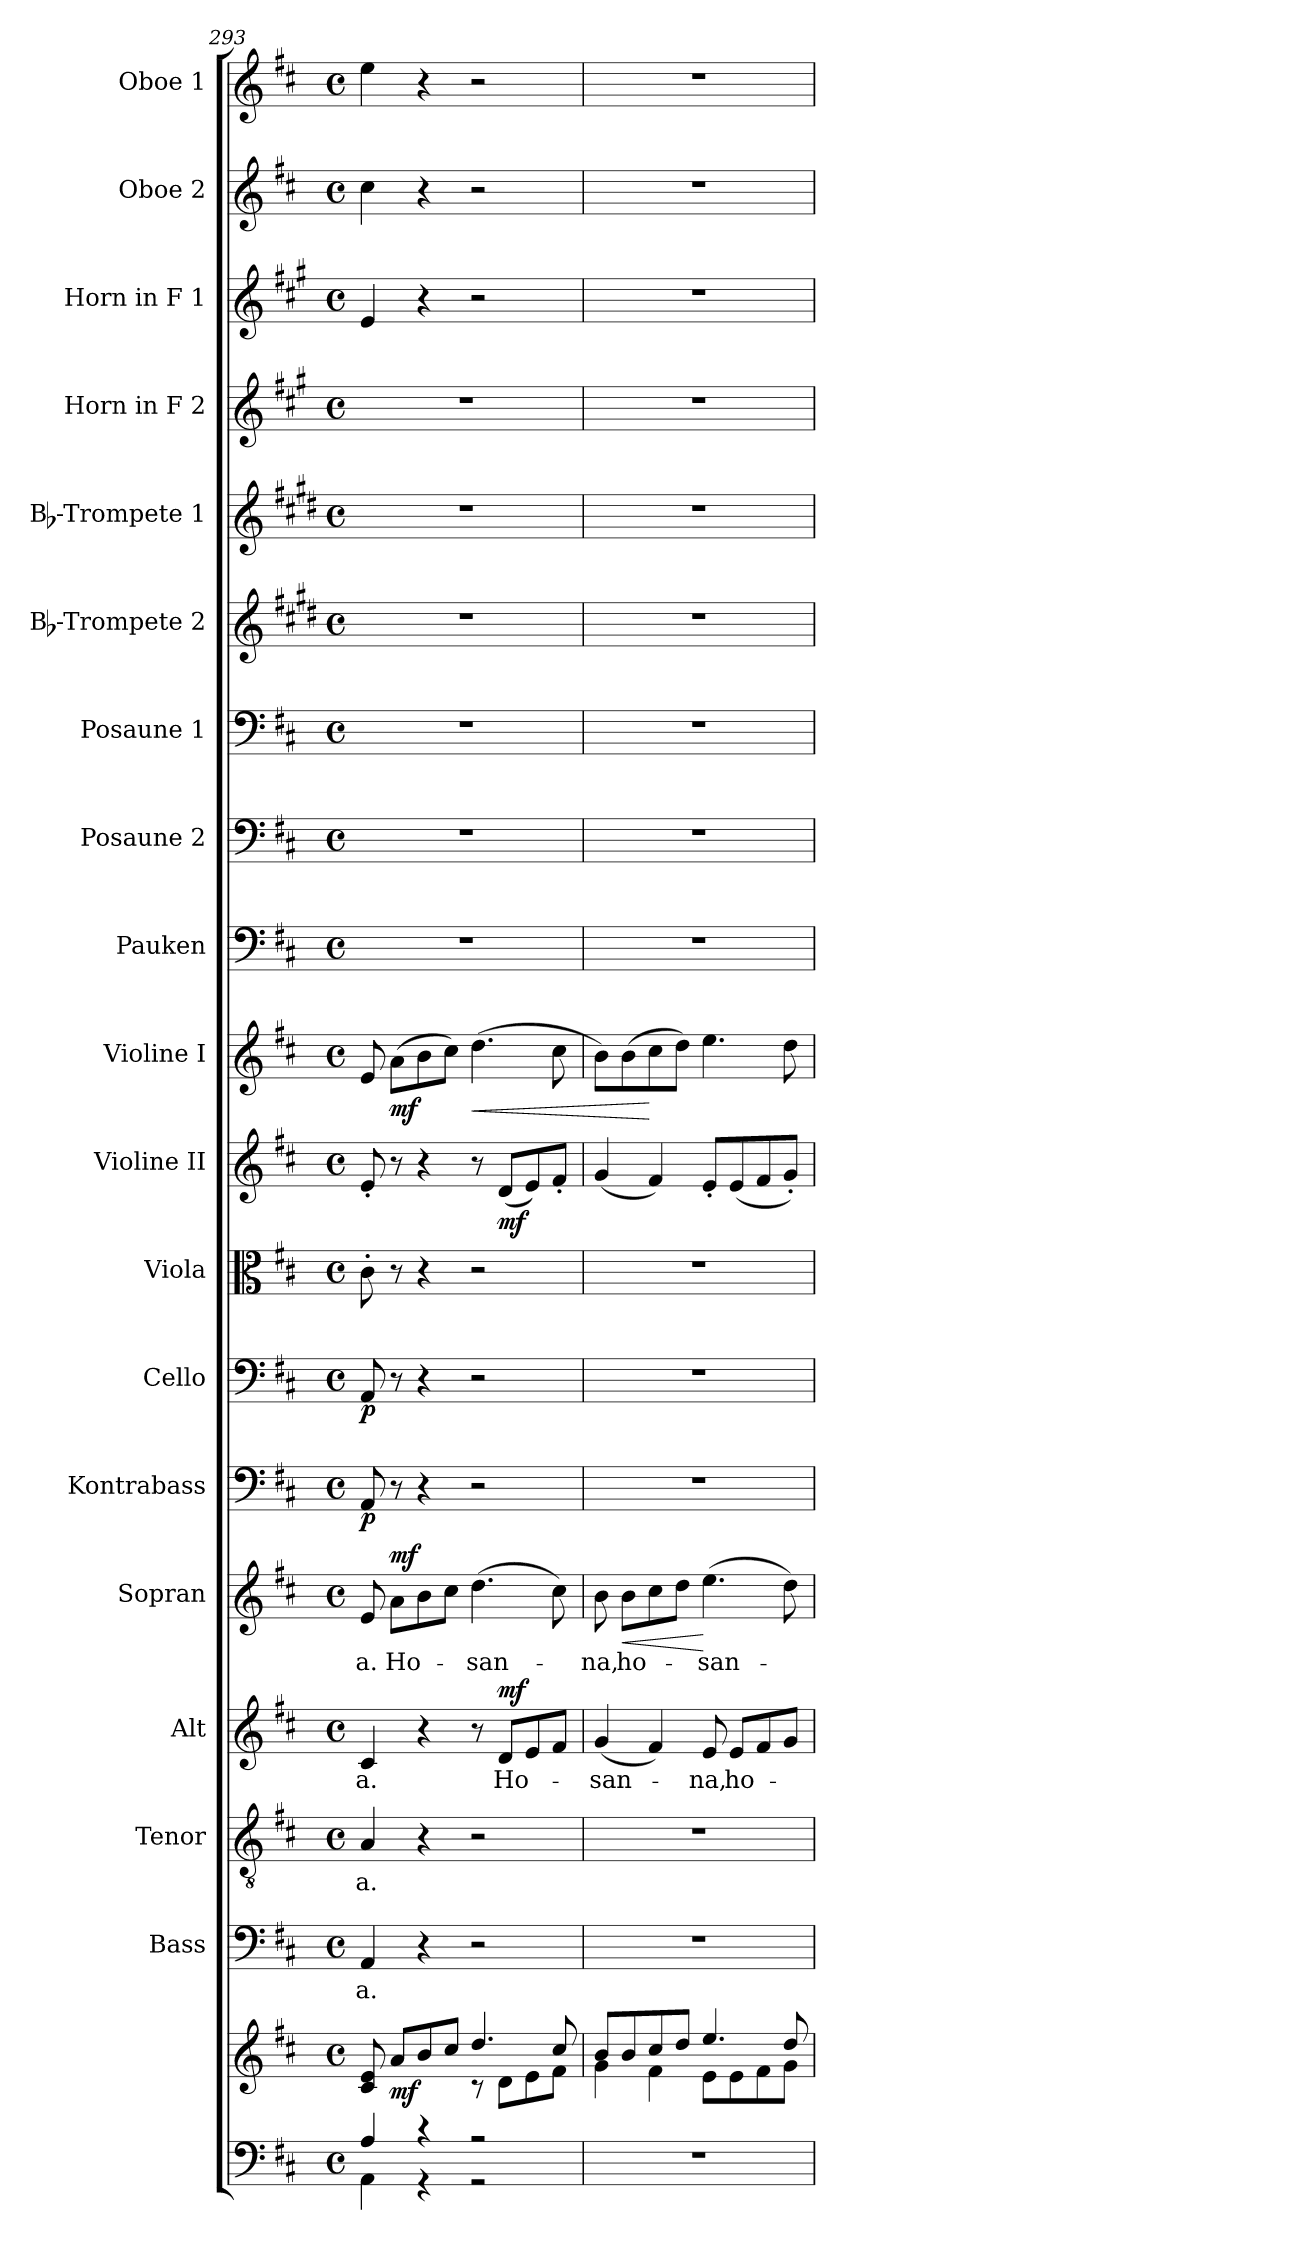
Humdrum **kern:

**kern	**kern	**dynam	**kern	**text	**kern	**text	**kern	**text	**dynam	**kern	**text	**dynam	**kern	**dynam	**kern	**dynam	**kern	**kern	**dynam	**kern	**dynam	**kern	**kern	**kern	**kern	**kern	**kern	**kern	**kern	**kern
*part19	*part19	*part19	*part18	*part18	*part17	*part17	*part16	*part16	*part16	*part15	*part15	*part15	*part14	*part14	*part13	*part13	*part12	*part11	*part11	*part10	*part10	*part9	*part8	*part7	*part6	*part5	*part4	*part3	*part2	*part1
*staff20	*staff19	*staff19/20	*staff18	*staff18	*staff17	*staff17	*staff16	*staff16	*staff16	*staff15	*staff15	*staff15	*staff14	*staff14	*staff13	*staff13	*staff12	*staff11	*staff11	*staff10	*staff10	*staff9	*staff8	*staff7	*staff6	*staff5	*staff4	*staff3	*staff2	*staff1
*	*	*	*I"Bass	*	*I"Tenor	*	*I"Alt	*	*	*I"Sopran	*	*	*I"Kontrabass	*	*I"Cello	*	*I"Viola	*I"Violine II	*	*I"Violine I	*	*I"Pauken	*I"Posaune 2	*I"Posaune 1	*I"Bb-Trompete 2	*I"Bb-Trompete 1	*I"Horn in F 2	*I"Horn in F 1	*I"Oboe 2	*I"Oboe 1
*	*	*	*I'B.	*	*I'T.	*	*I'A.	*	*	*I'S.	*	*	*I'Kb.	*	*	*	*I'Vla.	*I'Vl. II	*	*I'Vl. I	*	*I'Pk.	*I'Pos. 2	*I'Pos. 1	*I'Bb Trp. 2	*I'Bb Trp. 1	*	*	*I'Ob. 2	*I'Ob. 1
*clefF4	*clefG2	*	*clefF4	*	*clefGv2	*	*clefG2	*	*	*clefG2	*	*	*clefF4	*	*clefF4	*	*clefC3	*clefG2	*	*clefG2	*	*clefF4	*clefF4	*clefF4	*clefG2	*clefG2	*clefG2	*clefG2	*clefG2	*clefG2
*	*	*	*	*	*	*	*	*	*	*	*	*	*ITrd7c12	*	*	*	*	*	*	*	*	*	*	*	*ITrd1c2	*ITrd1c2	*ITrd4c7	*ITrd4c7	*	*
*k[f#c#]	*k[f#c#]	*	*k[f#c#]	*	*k[f#c#]	*	*k[f#c#]	*	*	*k[f#c#]	*	*	*k[f#c#]	*	*k[f#c#]	*	*k[f#c#]	*k[f#c#]	*	*k[f#c#]	*	*k[f#c#]	*k[f#c#]	*k[f#c#]	*k[f#c#]	*k[f#c#]	*k[f#c#]	*k[f#c#]	*k[f#c#]	*k[f#c#]
*D:	*D:	*	*D:	*	*D:	*	*D:	*	*	*D:	*	*	*D:	*	*D:	*	*D:	*D:	*	*D:	*	*D:	*D:	*D:	*D:	*D:	*D:	*D:	*D:	*D:
*M4/4	*M4/4	*	*M4/4	*	*M4/4	*	*M4/4	*	*	*M4/4	*	*	*M4/4	*	*M4/4	*	*M4/4	*M4/4	*	*M4/4	*	*M4/4	*M4/4	*M4/4	*M4/4	*M4/4	*M4/4	*M4/4	*M4/4	*M4/4
*met(c)	*met(c)	*	*met(c)	*	*met(c)	*	*met(c)	*	*	*met(c)	*	*	*met(c)	*	*met(c)	*	*met(c)	*met(c)	*	*met(c)	*	*met(c)	*met(c)	*met(c)	*met(c)	*met(c)	*met(c)	*met(c)	*met(c)	*met(c)
=293	=293	=293	=293	=293	=293	=293	=293	=293	=293	=293	=293	=293	=293	=293	=293	=293	=293	=293	=293	=293	=293	=293	=293	=293	=293	=293	=293	=293	=293	=293
*^	*^	*	*	*	*	*	*	*	*	*	*	*	*	*	*	*	*	*	*	*	*	*	*	*	*	*	*	*	*	*
!	!	!	!	!	!	!LO:LY:b	!	!LO:LY:b	!	!LO:LY:b	!	!	!LO:LY:b	!	!	!LO:DY:b	!	!LO:DY:b	!	!	!	!	!	!	!	!	!	!	!	!	!	!
4A/	4AA\	8c#/ 8e/	2ryy	.	4AA/	-a.	4A/	-a.	4c#/	-a.	.	8e/	-a.	.	8AAA/	p	8AA/	p	8c#'>\	8e'</	.	8e/	.	1r	1r	1r	1r	1r	1r	4A/	4cc#\	4ee\
!	!	!	!	!LO:DY:b	!	!	!	!	!	!	!	!	!LO:LY:b	!LO:DY:a	!	!	!	!	!	!	!	!	!LO:DY:b	!	!	!	!	!	!	!	!	!
.	.	8a/L	.	mf	.	.	.	.	.	.	.	8a\L	Ho-	mf	8r	.	8r	.	8r	8r	.	(>8a\L	mf	.	.	.	.	.	.	.	.	.
4r	4r	8b/	.	.	4r	.	4r	.	4r	.	.	8b\	.	.	4r	.	4r	.	4r	4r	.	8b\	.	.	.	.	.	.	.	4r	4r	4r
.	.	8cc#/J	.	.	.	.	.	.	.	.	.	8cc#\J	.	.	.	.	.	.	.	.	.	8cc#\J)	.	.	.	.	.	.	.	.	.	.
!	!	!	!	!	!	!	!	!	!	!	!	!	!LO:LY:b	!	!	!	!	!	!	!	!	!	!LO:HP:b	!	!	!	!	!	!	!	!	!
2r	2r	4.dd/	8rc	.	2r	.	2r	.	8r	.	.	(>4.dd\	-san-	.	2r	.	2r	.	2r	8r	.	(>4.dd\	<	.	.	.	.	.	.	2r	2r	2r
!	!	!	!	!	!	!	!	!	!	!LO:LY:b	!LO:DY:a	!	!	!	!	!	!	!	!	!	!LO:DY:b	!	!	!	!	!	!	!	!	!	!	!
.	.	.	8d\L	.	.	.	.	.	8d/L	Ho-	mf	.	.	.	.	.	.	.	.	(<8d/L	mf	.	.	.	.	.	.	.	.	.	.	.
.	.	.	8e\	.	.	.	.	.	8e/	.	.	.	.	.	.	.	.	.	.	8e/)	.	.	.	.	.	.	.	.	.	.	.	.
.	.	8cc#/	8f#\J	.	.	.	.	.	8f#/J	.	.	8cc#\)	.	.	.	.	.	.	.	8f#'</J	.	8cc#\	.	.	.	.	.	.	.	.	.	.
*v	*v	*	*	*	*	*	*	*	*	*	*	*	*	*	*	*	*	*	*	*	*	*	*	*	*	*	*	*	*	*	*	*
=294	=294	=294	=294	=294	=294	=294	=294	=294	=294	=294	=294	=294	=294	=294	=294	=294	=294	=294	=294	=294	=294	=294	=294	=294	=294	=294	=294	=294	=294	=294	=294
!	!	!	!	!	!	!	!	!	!LO:LY:b	!	!	!LO:LY:b	!	!	!	!	!	!	!	!	!	!	!	!	!	!	!	!	!	!	!
1r	8b/L	4g\	.	1r	.	1r	.	(<4g/	-san-	.	8b\	-na,	.	1r	.	1r	.	1r	(<4g/	.	8b\L)	.	1r	1r	1r	1r	1r	1r	1r	1r	1r
!	!	!	!	!	!	!	!	!	!	!	!	!LO:LY:b	!LO:HP:b	!	!	!	!	!	!	!	!	!	!	!	!	!	!	!	!	!	!
.	8b/	.	.	.	.	.	.	.	.	.	8b\L	ho-	<	.	.	.	.	.	.	.	(>8b\	.	.	.	.	.	.	.	.	.	.
.	8cc#/	4f#\	.	.	.	.	.	4f#/)	.	.	8cc#\	.	.	.	.	.	.	.	4f#/)	.	8cc#\	[	.	.	.	.	.	.	.	.	.
.	8dd/J	.	.	.	.	.	.	.	.	.	8dd\J	.	.	.	.	.	.	.	.	.	8dd\J)	.	.	.	.	.	.	.	.	.	.
!	!	!	!	!	!	!	!	!	!LO:LY:b	!	!	!LO:LY:b	!	!	!	!	!	!	!	!	!	!	!	!	!	!	!	!	!	!	!
.	4.ee/	8e\L	.	.	.	.	.	8e/	-na,	.	(>4.ee\	-san-	[	.	.	.	.	.	8e'</L	.	4.ee\	.	.	.	.	.	.	.	.	.	.
!	!	!	!	!	!	!	!	!	!LO:LY:b	!	!	!	!	!	!	!	!	!	!	!	!	!	!	!	!	!	!	!	!	!	!
.	.	8e\	.	.	.	.	.	8e/L	ho-	.	.	.	.	.	.	.	.	.	(<8e/	.	.	.	.	.	.	.	.	.	.	.	.
.	.	8f#\	.	.	.	.	.	8f#/	.	.	.	.	.	.	.	.	.	.	8f#/	.	.	.	.	.	.	.	.	.	.	.	.
.	8dd/	8g\J	.	.	.	.	.	8g/J	.	.	8dd\)	.	.	.	.	.	.	.	8g'</J)	.	8dd\	.	.	.	.	.	.	.	.	.	.
*	*v	*v	*	*	*	*	*	*	*	*	*	*	*	*	*	*	*	*	*	*	*	*	*	*	*	*	*	*	*	*	*
=	=	=	=	=	=	=	=	=	=	=	=	=	=	=	=	=	=	=	=	=	=	=	=	=	=	=	=	=	=	=
*-	*-	*-	*-	*-	*-	*-	*-	*-	*-	*-	*-	*-	*-	*-	*-	*-	*-	*-	*-	*-	*-	*-	*-	*-	*-	*-	*-	*-	*-	*-
